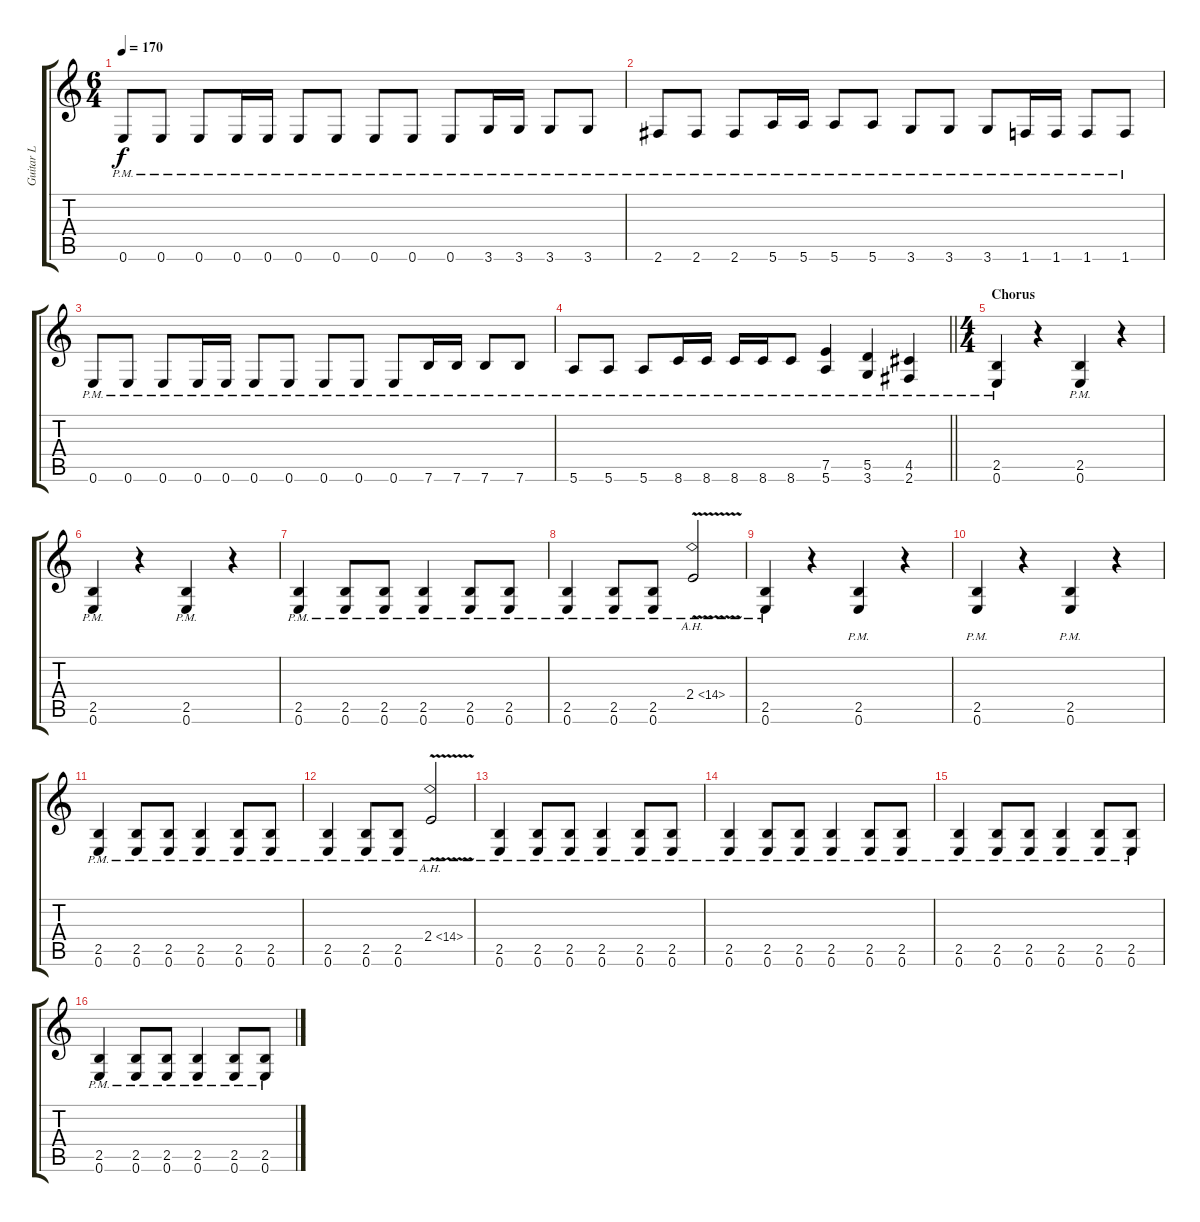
\track ("Guitar L" "Guitar L") {instrument distortionguitar}
\staff {score tabs}
\tuning (E4 B3 G3 D3 A2 E2) {hide}
\ts (6 4)
\tempo 170
\clef g2
\ks c
0.6{pm}.8{dy f} 0.6{pm}.8 0.6{pm}.8 0.6{pm}.16 0.6{pm}.16 0.6{pm}.8 0.6{pm}.8 0.6{pm}.8 0.6{pm}.8 0.6{pm}.8 3.6{pm}.16 3.6{pm}.16 3.6{pm}.8 3.6{pm}.8 |
2.6{pm}.8 2.6{pm}.8 2.6{pm}.8 5.6{pm}.16 5.6{pm}.16 5.6{pm}.8 5.6{pm}.8 3.6{pm}.8 3.6{pm}.8 3.6{pm}.8 1.6{pm}.16 1.6{pm}.16 1.6{pm}.8 1.6{pm}.8 |
0.6{pm}.8 0.6{pm}.8 0.6{pm}.8 0.6{pm}.16 0.6{pm}.16 0.6{pm}.8 0.6{pm}.8 0.6{pm}.8 0.6{pm}.8 0.6{pm}.8 7.6{pm}.16 7.6{pm}.16 7.6{pm}.8 7.6{pm}.8 |
\barLineRight lightlight
5.6{pm}.8 5.6{pm}.8 5.6{pm}.8 8.6{pm}.16 8.6{pm}.16 8.6{pm}.16 8.6{pm}.16 8.6{pm}.8 (7.5{pm} 5.6{pm}).4 (5.5{pm} 3.6{pm}).4 (4.5{pm} 2.6{pm}).4 |
\ts (4 4)
\section ("" "Chorus")
(2.5{pm} 0.6{pm}).4 r.4 (2.5{pm} 0.6{pm}).4 r.4 |
(2.5{pm} 0.6{pm}).4 r.4 (2.5{pm} 0.6{pm}).4 r.4 |
(2.5{pm} 0.6{pm}).4 (2.5{pm} 0.6{pm}).8 (2.5{pm} 0.6{pm}).8 (2.5{pm} 0.6{pm}).4 (2.5{pm} 0.6{pm}).8 (2.5{pm} 0.6{pm}).8 |
(2.5{pm} 0.6{pm}).4 (2.5{pm} 0.6{pm}).8 (2.5{pm} 0.6{pm}).8 2.4{ah 12 v pm}.2 |
(2.5{pm} 0.6{pm}).4 r.4 (2.5{pm} 0.6{pm}).4 r.4 |
(2.5{pm} 0.6{pm}).4 r.4 (2.5{pm} 0.6{pm}).4 r.4 |
(2.5{pm} 0.6{pm}).4 (2.5{pm} 0.6{pm}).8 (2.5{pm} 0.6{pm}).8 (2.5{pm} 0.6{pm}).4 (2.5{pm} 0.6{pm}).8 (2.5{pm} 0.6{pm}).8 |
(2.5{pm} 0.6{pm}).4 (2.5{pm} 0.6{pm}).8 (2.5{pm} 0.6{pm}).8 2.4{ah 12 v pm}.2 |
(2.5{pm} 0.6{pm}).4 (2.5{pm} 0.6{pm}).8 (2.5{pm} 0.6{pm}).8 (2.5{pm} 0.6{pm}).4 (2.5{pm} 0.6{pm}).8 (2.5{pm} 0.6{pm}).8 |
(2.5{pm} 0.6{pm}).4 (2.5{pm} 0.6{pm}).8 (2.5{pm} 0.6{pm}).8 (2.5{pm} 0.6{pm}).4 (2.5{pm} 0.6{pm}).8 (2.5{pm} 0.6{pm}).8 |
(2.5{pm} 0.6{pm}).4 (2.5{pm} 0.6{pm}).8 (2.5{pm} 0.6{pm}).8 (2.5{pm} 0.6{pm}).4 (2.5{pm} 0.6{pm}).8 (2.5{pm} 0.6{pm}).8 |
(2.5{pm} 0.6{pm}).4 (2.5{pm} 0.6{pm}).8 (2.5{pm} 0.6{pm}).8 (2.5{pm} 0.6{pm}).4 (2.5{pm} 0.6{pm}).8 (2.5{pm} 0.6{pm}).8
